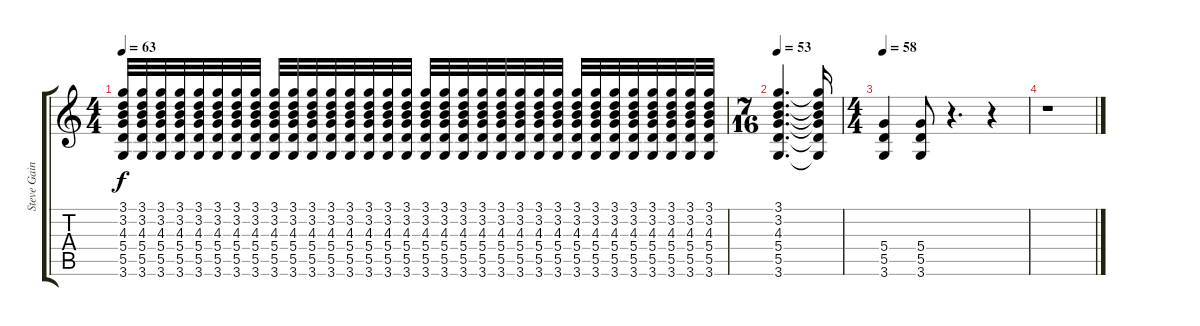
\track ("Steve Gaines (solo guitar)" "Steve Gain") {instrument distortionguitar}
\staff {score tabs}
\tuning (E4 B3 G3 D3 A2 E2) {hide}
\ts (4 4)
\tempo 63
\clef g2
\ks c
(3.1 3.2 4.3 5.4 5.5 3.6).32{dy f} (3.1 3.2 4.3 5.4 5.5 3.6).32 (3.1 3.2 4.3 5.4 5.5 3.6).32 (3.1 3.2 4.3 5.4 5.5 3.6).32 (3.1 3.2 4.3 5.4 5.5 3.6).32 (3.1 3.2 4.3 5.4 5.5 3.6).32 (3.1 3.2 4.3 5.4 5.5 3.6).32 (3.1 3.2 4.3 5.4 5.5 3.6).32 (3.1 3.2 4.3 5.4 5.5 3.6).32 (3.1 3.2 4.3 5.4 5.5 3.6).32 (3.1 3.2 4.3 5.4 5.5 3.6).32 (3.1 3.2 4.3 5.4 5.5 3.6).32 (3.1 3.2 4.3 5.4 5.5 3.6).32 (3.1 3.2 4.3 5.4 5.5 3.6).32 (3.1 3.2 4.3 5.4 5.5 3.6).32 (3.1 3.2 4.3 5.4 5.5 3.6).32 (3.1 3.2 4.3 5.4 5.5 3.6).32 (3.1 3.2 4.3 5.4 5.5 3.6).32 (3.1 3.2 4.3 5.4 5.5 3.6).32 (3.1 3.2 4.3 5.4 5.5 3.6).32 (3.1 3.2 4.3 5.4 5.5 3.6).32 (3.1 3.2 4.3 5.4 5.5 3.6).32 (3.1 3.2 4.3 5.4 5.5 3.6).32 (3.1 3.2 4.3 5.4 5.5 3.6).32 (3.1 3.2 4.3 5.4 5.5 3.6).32 (3.1 3.2 4.3 5.4 5.5 3.6).32 (3.1 3.2 4.3 5.4 5.5 3.6).32 (3.1 3.2 4.3 5.4 5.5 3.6).32 (3.1 3.2 4.3 5.4 5.5 3.6).32 (3.1 3.2 4.3 5.4 5.5 3.6).32 (3.1 3.2 4.3 5.4 5.5 3.6).32 (3.1 3.2 4.3 5.4 5.5 3.6).32 |
\ts (7 16)
\tempo 53
(3.1 3.2 4.3 5.4 5.5 3.6).4{d} (3.1{t} 3.2{t} 4.3{t} 5.4{t} 5.5{t} 3.6{t}).16 |
\ts (4 4)
\tempo 58
(5.4 5.5 3.6).4 (5.4 5.5 3.6).8 r.4{d} r.4 |
r.1
